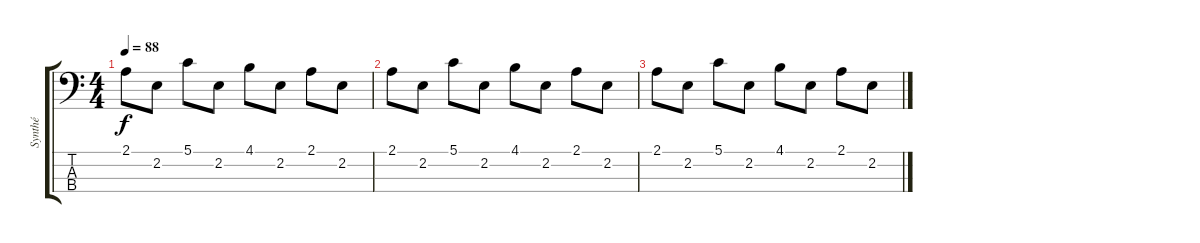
\track ("Synthé" "Synthé") {instrument synthbass2}
\staff {score tabs}
\tuning (G2 D2 A1 E1) {hide}
\ts (4 4)
\tempo 88
\clef f4
\ks c
2.1.8{dy f volume 7} 2.2.8 5.1.8 2.2.8 4.1.8{volume 6} 2.2.8 2.1.8 2.2.8 |
2.1.8{volume 5} 2.2.8 5.1.8 2.2.8 4.1.8{volume 4} 2.2.8 2.1.8 2.2.8 |
2.1.8{volume 3} 2.2.8 5.1.8 2.2.8 4.1.8{volume 2} 2.2.8 2.1.8 2.2.8
